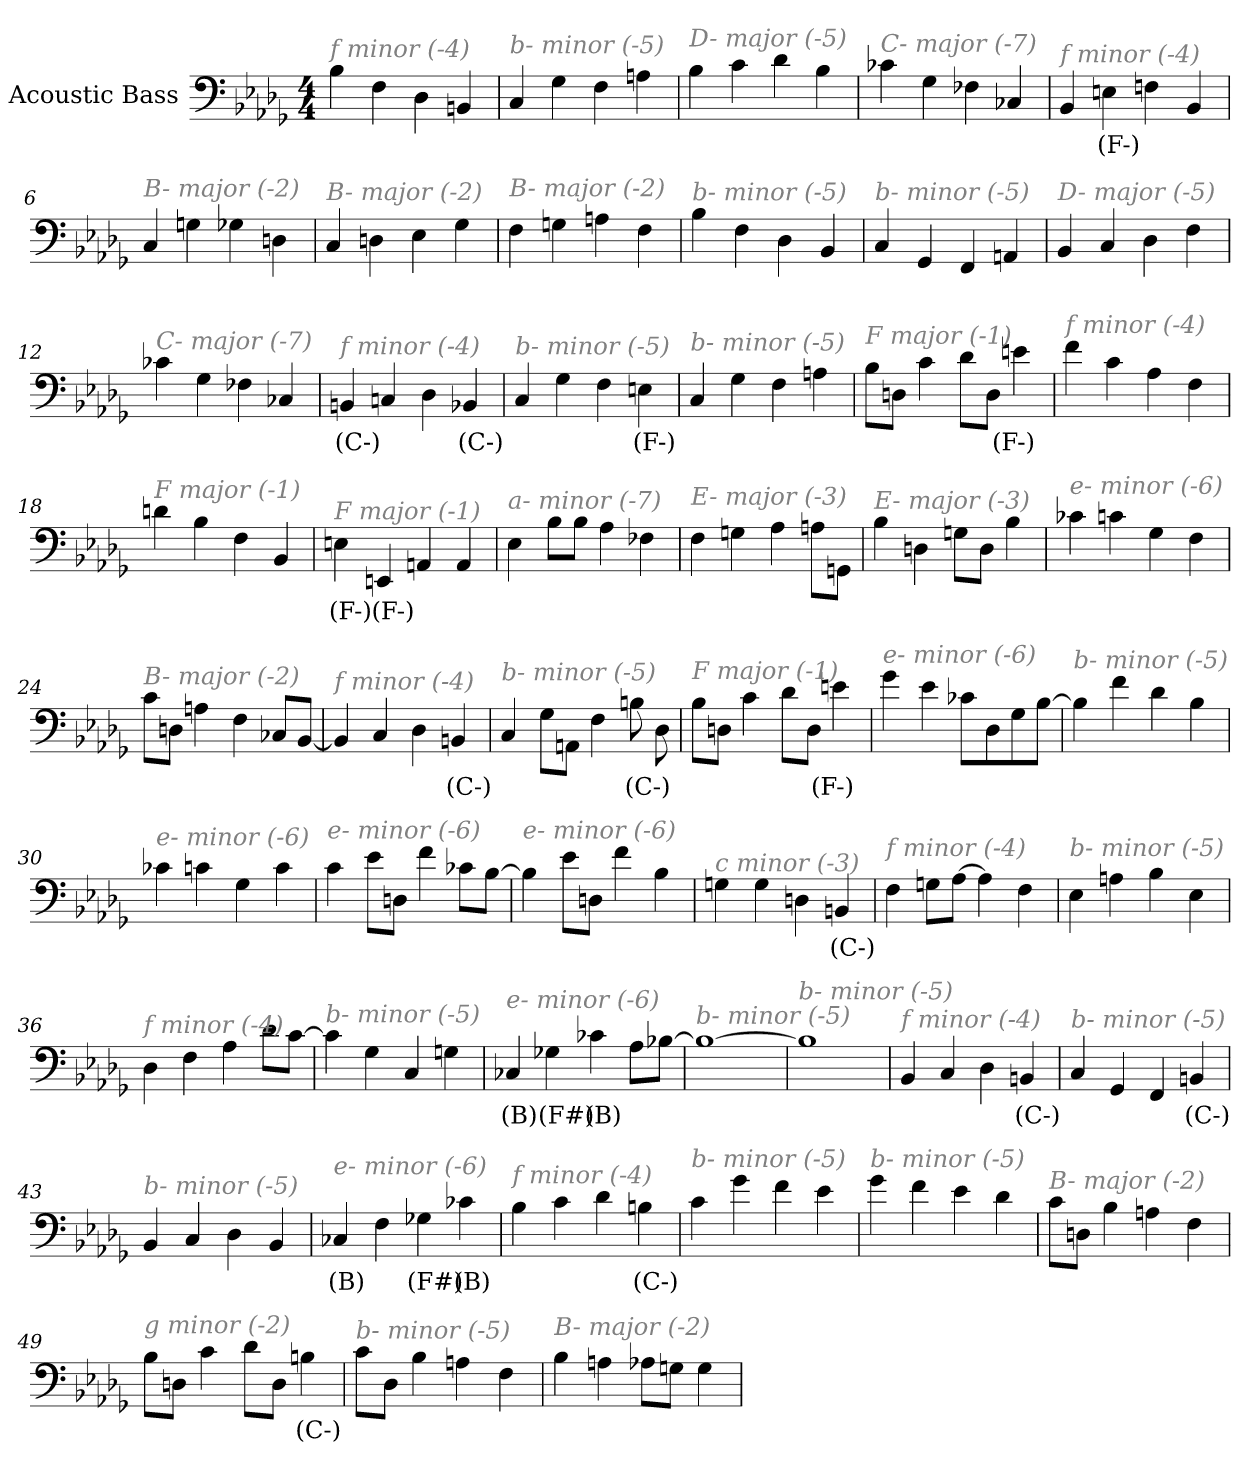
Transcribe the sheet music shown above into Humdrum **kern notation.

**kern	**text
*part1	*part1
*staff1	*staff1
*I"Acoustic Bass	*
*clefF4	*
*ITrd7c12	*
*k[b-e-a-d-g-]	*
*D-:	*
*M4/4	*
*MM200	*
=1	=1
!LO:TX:i:color=#808080:t=f minor (-4)	!
4BB-	.
4FF	.
4DD-	.
4BBBn	.
=2	=2
!LO:TX:i:color=#808080:t=b- minor (-5)	!
4CC	.
4GG-	.
4FF	.
4AAn	.
=3	=3
!LO:TX:i:color=#808080:t=D- major (-5)	!
4BB-	.
4C	.
4D-	.
4BB-	.
=4	=4
!LO:TX:i:color=#808080:t=C- major (-7)	!
4C-X	.
4GG-	.
4FF-X	.
4CC-X	.
=5	=5
!LO:TX:i:color=#808080:t=f minor (-4)	!
4BBB-	.
4EEni	(F-)
4FFn	.
4BBB-	.
=6	=6
!LO:TX:i:color=#808080:t=B- major (-2)	!
4CC	.
4GGn	.
4GG-X	.
4DDn	.
=7	=7
!LO:TX:i:color=#808080:t=B- major (-2)	!
4CC	.
4DDn	.
4EE-	.
4GG-	.
=8	=8
!LO:TX:i:color=#808080:t=B- major (-2)	!
4FF	.
4GGn	.
4AAn	.
4FF	.
=9	=9
!LO:TX:i:color=#808080:t=b- minor (-5)	!
4BB-	.
4FF	.
4DD-	.
4BBB-	.
=10	=10
!LO:TX:i:color=#808080:t=b- minor (-5)	!
4CC	.
4GGG-	.
4FFF	.
4AAAn	.
=11	=11
!LO:TX:i:color=#808080:t=D- major (-5)	!
4BBB-	.
4CC	.
4DD-	.
4FF	.
=12	=12
!LO:TX:i:color=#808080:t=C- major (-7)	!
4C-X	.
4GG-	.
4FF-X	.
4CC-X	.
=13	=13
!LO:TX:i:color=#808080:t=f minor (-4)	!
4BBBni	(C-)
4CCn	.
4DD-	.
4BBB-Xi	(C-)
=14	=14
!LO:TX:i:color=#808080:t=b- minor (-5)	!
4CC	.
4GG-	.
4FF	.
4EEni	(F-)
=15	=15
!LO:TX:i:color=#808080:t=b- minor (-5)	!
4CC	.
4GG-	.
4FF	.
4AAn	.
=16	=16
!LO:TX:i:color=#808080:t=F major (-1)	!
8BB-L	.
8DDnJ	.
4C	.
8D-L	.
8DDJ	.
4Eni	(F-)
=17	=17
!LO:TX:i:color=#808080:t=f minor (-4)	!
4F	.
4C	.
4AA-	.
4FF	.
=18	=18
!LO:TX:i:color=#808080:t=F major (-1)	!
4Dn	.
4BB-	.
4FF	.
4BBB-	.
=19	=19
!LO:TX:i:color=#808080:t=F major (-1)	!
4EEni	(F-)
4EEEni	(F-)
4AAAn	.
4AAA	.
=20	=20
!LO:TX:i:color=#808080:t=a- minor (-7)	!
4EE-	.
8BB-L	.
8BB-J	.
4AA-	.
4FF-X	.
=21	=21
!LO:TX:i:color=#808080:t=E- major (-3)	!
4FF	.
4GGn	.
4AA-	.
8AAnL	.
8GGGnJ	.
=22	=22
!LO:TX:i:color=#808080:t=E- major (-3)	!
4BB-	.
4DDn	.
8GGnL	.
8DDJ	.
4BB-	.
=23	=23
!LO:TX:i:color=#808080:t=e- minor (-6)	!
4C-X	.
4Cn	.
4GG-	.
4FF	.
=24	=24
!LO:TX:i:color=#808080:t=B- major (-2)	!
8CL	.
8DDnJ	.
4AAn	.
4FF	.
8CC-XL	.
[8BBB-J	.
=25	=25
!LO:TX:i:color=#808080:t=f minor (-4)	!
4BBB-]	.
4CC	.
4DD-	.
4BBBni	(C-)
=26	=26
!LO:TX:i:color=#808080:t=b- minor (-5)	!
4CC	.
8GG-L	.
8AAAnJ	.
4FF	.
8BBni	(C-)
8DD-	.
=27	=27
!LO:TX:i:color=#808080:t=F major (-1)	!
8BB-L	.
8DDnJ	.
4C	.
8D-L	.
8DDJ	.
4Eni	(F-)
=28	=28
!LO:TX:i:color=#808080:t=e- minor (-6)	!
4G-	.
4E-	.
8C-XL	.
8DD-	.
8GG-	.
[8BB-J	.
=29	=29
!LO:TX:i:color=#808080:t=b- minor (-5)	!
4BB-]	.
4F	.
4D-	.
4BB-	.
=30	=30
!LO:TX:i:color=#808080:t=e- minor (-6)	!
4C-X	.
4Cn	.
4GG-	.
4C	.
=31	=31
!LO:TX:i:color=#808080:t=e- minor (-6)	!
4C	.
8E-L	.
8DDnJ	.
4F	.
8C-XL	.
[8BB-J	.
=32	=32
!LO:TX:i:color=#808080:t=e- minor (-6)	!
4BB-]	.
8E-L	.
8DDnJ	.
4F	.
4BB-	.
=33	=33
!LO:TX:i:color=#808080:t=c minor (-3)	!
4GGn	.
4GG	.
4DDn	.
4BBBni	(C-)
=34	=34
!LO:TX:i:color=#808080:t=f minor (-4)	!
4FF	.
8GGnL	.
[8AA-J	.
4AA-]	.
4FF	.
=35	=35
!LO:TX:i:color=#808080:t=b- minor (-5)	!
4EE-	.
4AAn	.
4BB-	.
4EE-	.
=36	=36
!LO:TX:i:color=#808080:t=f minor (-4)	!
4DD-	.
4FF	.
4AA-	.
8D-L	.
[8CJ	.
=37	=37
!LO:TX:i:color=#808080:t=b- minor (-5)	!
4C]	.
4GG-	.
4CC	.
4GGn	.
=38	=38
!LO:TX:i:color=#808080:t=e- minor (-6)	!
4CC-Xi	(B)
4GG-Xi	(F#)
4C-Xi	(B)
8AA-L	.
[8BB-XJ	.
=39	=39
!LO:TX:i:color=#808080:t=b- minor (-5)	!
1BB-_	.
=40	=40
!LO:TX:i:color=#808080:t=b- minor (-5)	!
1BB-]	.
=41	=41
!LO:TX:i:color=#808080:t=f minor (-4)	!
4BBB-	.
4CC	.
4DD-	.
4BBBni	(C-)
=42	=42
!LO:TX:i:color=#808080:t=b- minor (-5)	!
4CC	.
4GGG-	.
4FFF	.
4BBBni	(C-)
=43	=43
!LO:TX:i:color=#808080:t=b- minor (-5)	!
4BBB-	.
4CC	.
4DD-	.
4BBB-	.
=44	=44
!LO:TX:i:color=#808080:t=e- minor (-6)	!
4CC-Xi	(B)
4FF	.
4GG-Xi	(F#)
4C-Xi	(B)
=45	=45
!LO:TX:i:color=#808080:t=f minor (-4)	!
4BB-	.
4C	.
4D-	.
4BBni	(C-)
=46	=46
!LO:TX:i:color=#808080:t=b- minor (-5)	!
4C	.
4G-	.
4F	.
4E-	.
=47	=47
!LO:TX:i:color=#808080:t=b- minor (-5)	!
4G-	.
4F	.
4E-	.
4D-	.
=48	=48
!LO:TX:i:color=#808080:t=B- major (-2)	!
8CL	.
8DDnJ	.
4BB-	.
4AAn	.
4FF	.
=49	=49
!LO:TX:i:color=#808080:t=g minor (-2)	!
8BB-L	.
8DDnJ	.
4C	.
8D-L	.
8DDJ	.
4BBni	(C-)
=50	=50
!LO:TX:i:color=#808080:t=b- minor (-5)	!
8CL	.
8DD-J	.
4BB-	.
4AAn	.
4FF	.
=51	=51
!LO:TX:i:color=#808080:t=B- major (-2)	!
4BB-	.
4AAn	.
8AA-XL	.
8GGnJ	.
4GG	.
=	=
*-	*-
